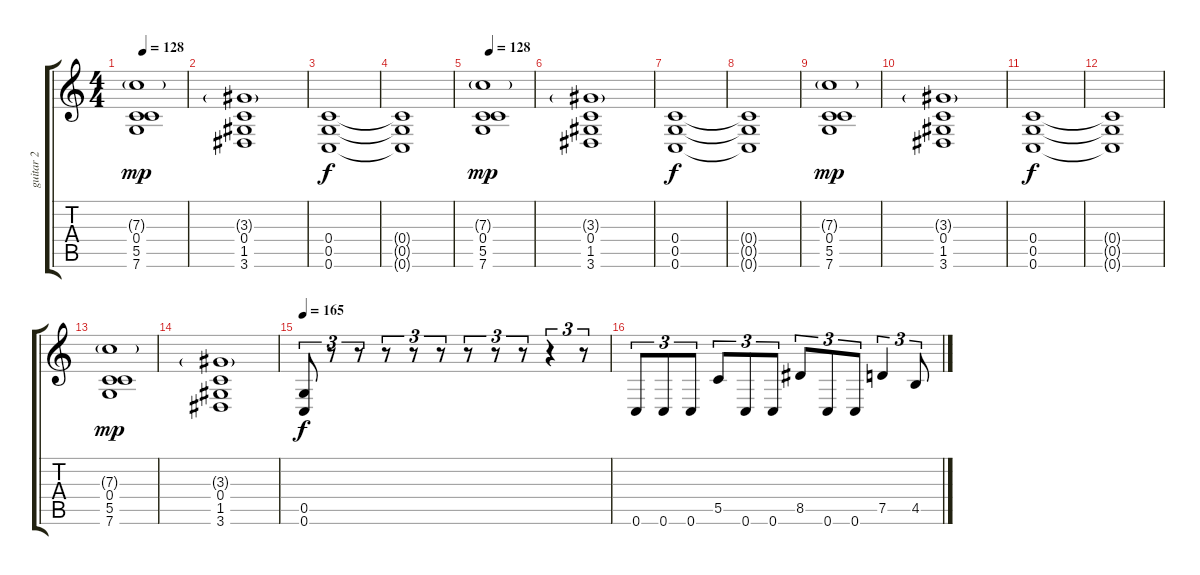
\track ("guitar 2" "guitar 2") {instrument overdrivenguitar}
\staff {score tabs}
\tuning (D4 A3 F3 C3 G2 C2) {hide}
\ts (4 4)
\tempo 128
\clef g2
\ks c
(7.3{g} 0.4 5.5 7.6).1{dy mp} |
(3.3{g} 0.4 1.5 3.6).1 |
(0.4 0.5 0.6).1{dy f} |
(0.4{t} 0.5{t} 0.6{t}).1 |
\tempo 128
(7.3{g} 0.4 5.5 7.6).1{dy mp} |
(3.3{g} 0.4 1.5 3.6).1 |
(0.4 0.5 0.6).1{dy f} |
(0.4{t} 0.5{t} 0.6{t}).1 |
(7.3{g} 0.4 5.5 7.6).1{dy mp} |
(3.3{g} 0.4 1.5 3.6).1 |
(0.4 0.5 0.6).1{dy f} |
(0.4{t} 0.5{t} 0.6{t}).1 |
(7.3{g} 0.4 5.5 7.6).1{dy mp} |
(3.3{g} 0.4 1.5 3.6).1 |
\tempo 165
(0.5 0.6).8{tu (3 2) dy f} r.8{tu (3 2)} r.8{tu (3 2)} r.8{tu (3 2)} r.8{tu (3 2)} r.8{tu (3 2)} r.8{tu (3 2)} r.8{tu (3 2)} r.8{tu (3 2)} r.4{tu (3 2)} r.8{tu (3 2)} |
0.6.8{tu (3 2)} 0.6.8{tu (3 2)} 0.6.8{tu (3 2)} 5.5.8{tu (3 2)} 0.6.8{tu (3 2)} 0.6.8{tu (3 2)} 8.5.8{tu (3 2)} 0.6.8{tu (3 2)} 0.6.8{tu (3 2)} 7.5.4{tu (3 2)} 4.5.8{tu (3 2)}
